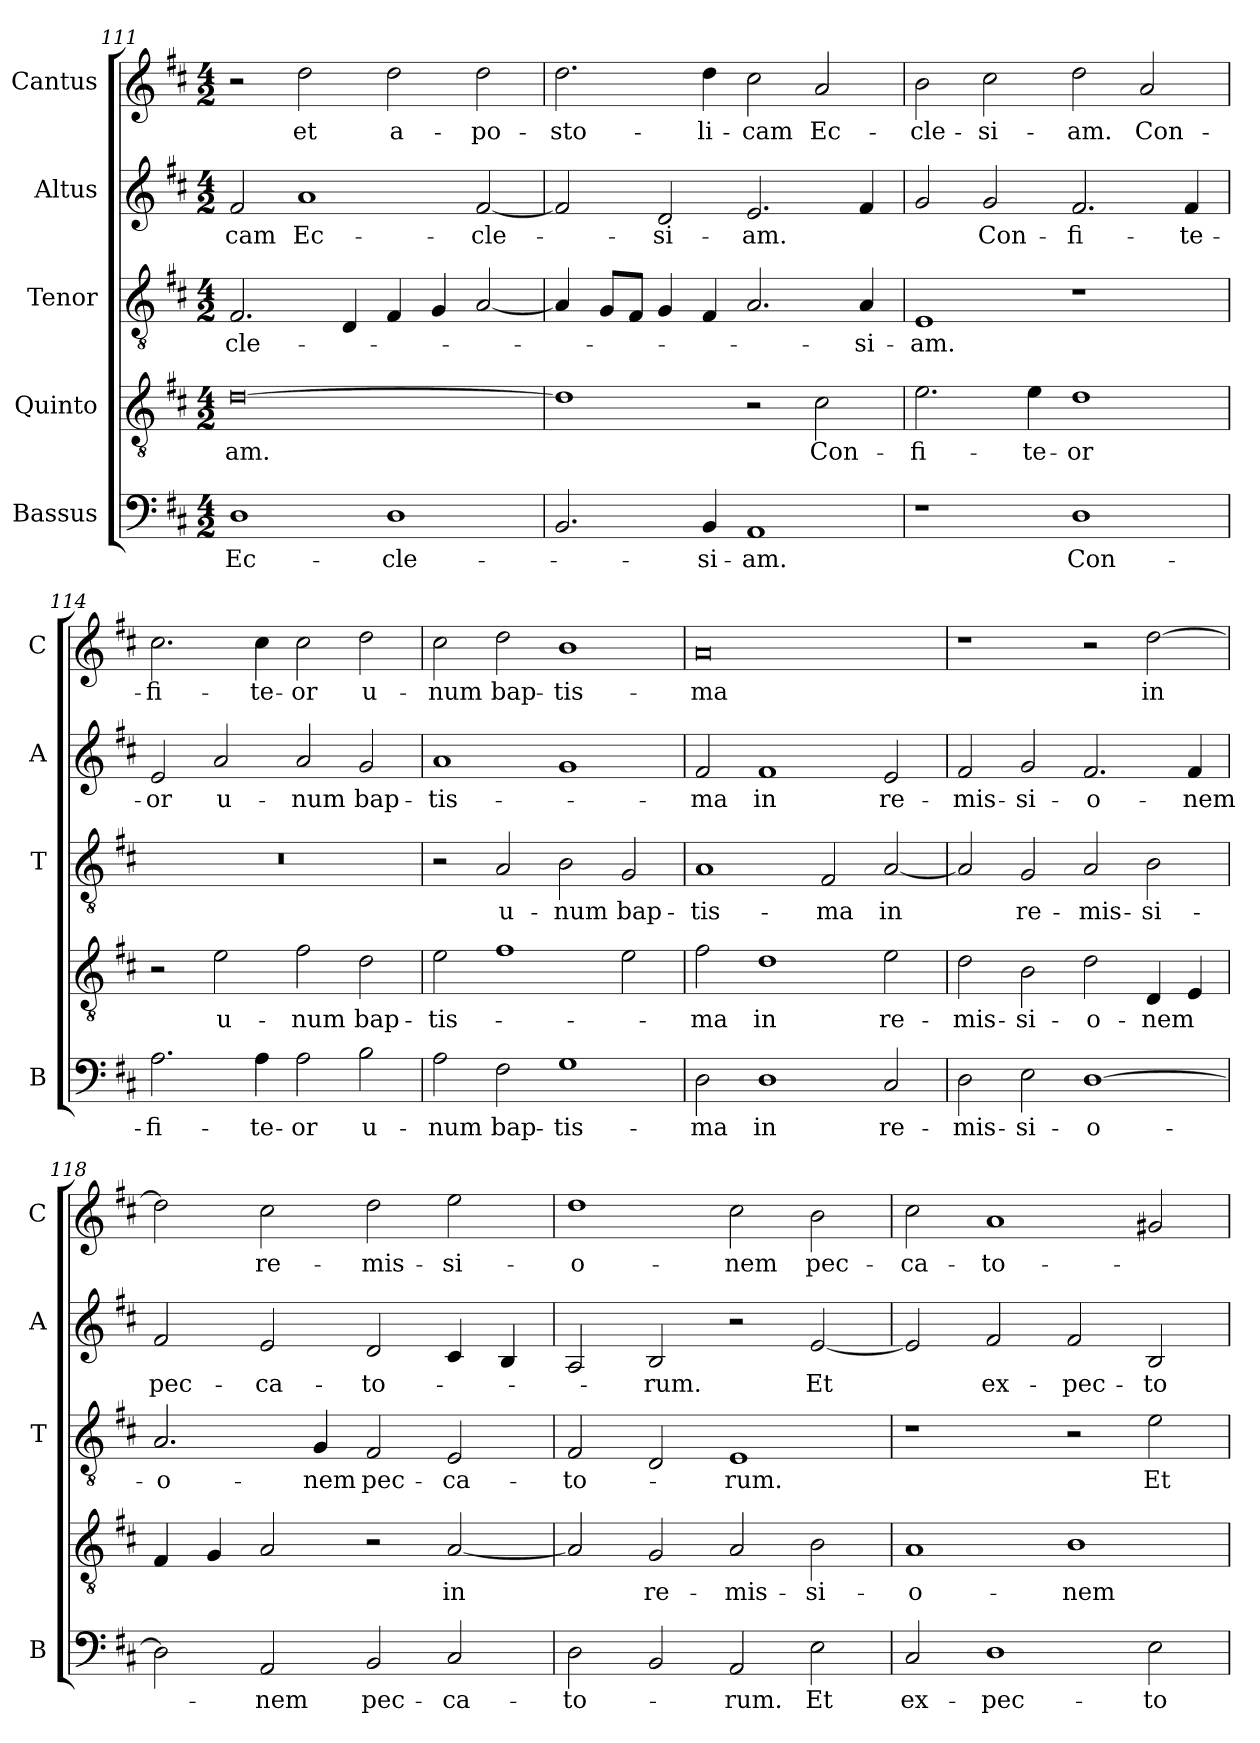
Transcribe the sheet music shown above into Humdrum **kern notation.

**kern	**text	**kern	**text	**kern	**text	**kern	**text	**kern	**text
*part5	*part5	*part4	*part4	*part3	*part3	*part2	*part2	*part1	*part1
*staff5	*staff5	*staff4	*staff4	*staff3	*staff3	*staff2	*staff2	*staff1	*staff1
*I"Bassus	*	*I"Quinto	*	*I"Tenor	*	*I"Altus	*	*I"Cantus	*
*I'B	*	*	*	*I'T	*	*I'A	*	*I'C	*
*clefF4	*	*clefGv2	*	*clefGv2	*	*clefG2	*	*clefG2	*
*k[f#c#]	*	*k[f#c#]	*	*k[f#c#]	*	*k[f#c#]	*	*k[f#c#]	*
*D:	*	*D:	*	*D:	*	*D:	*	*D:	*
*M4/2	*	*M4/2	*	*M4/2	*	*M4/2	*	*M4/2	*
=111	=111	=111	=111	=111	=111	=111	=111	=111	=111
!	!LO:LY:b	!	!LO:LY:b	!	!LO:LY:b	!	!LO:LY:b	!	!
1D	Ec-	[0d	-am.	2.F#/	-cle-	2f#/	-cam	2r	.
!	!	!	!	!	!	!	!LO:LY:b	!	!LO:LY:b
.	.	.	.	.	.	1a	Ec-	2dd\	et
.	.	.	.	4D/	.	.	.	.	.
!	!LO:LY:b	!	!	!	!	!	!	!	!LO:LY:b
1D	-cle-	.	.	4F#/	.	.	.	2dd\	a-
.	.	.	.	4G/	.	.	.	.	.
!	!	!	!	!	!	!	!LO:LY:b	!	!LO:LY:b
.	.	.	.	[2A/	.	[2f#/	-cle-	2dd\	-po-
=112	=112	=112	=112	=112	=112	=112	=112	=112	=112
!	!	!	!	!	!	!	!	!	!LO:LY:b
2.BB/	.	1d]	.	4A/]	.	2f#/]	.	2.dd\	-sto-
.	.	.	.	8G/L	.	.	.	.	.
.	.	.	.	8F#/J	.	.	.	.	.
!	!	!	!	!	!	!	!LO:LY:b	!	!
.	.	.	.	4G/	.	2d/	-si-	.	.
!	!LO:LY:b	!	!	!	!	!	!	!	!LO:LY:b
4BB/	-si-	.	.	4F#/	.	.	.	4dd\	-li-
!	!LO:LY:b	!	!	!	!	!	!LO:LY:b	!	!LO:LY:b
1AA	-am.	2r	.	2.A/	.	2.e/	-am.	2cc#\	-cam
!	!	!	!LO:LY:b	!	!	!	!	!	!LO:LY:b
.	.	2c#\	Con-	.	.	.	.	2a/	Ec-
!	!	!	!	!	!LO:LY:b	!	!	!	!
.	.	.	.	4A/	-si-	4f#/	.	.	.
!!LO:PB:g=z
=113	=113	=113	=113	=113	=113	=113	=113	=113	=113
!	!	!	!LO:LY:b	!	!LO:LY:b	!	!	!	!LO:LY:b
1r	.	2.e\	-fi-	1E	-am.	2g/	.	2b\	-cle-
!	!	!	!	!	!	!	!LO:LY:b	!	!LO:LY:b
.	.	.	.	.	.	2g/	Con-	2cc#\	-si-
!	!	!	!LO:LY:b	!	!	!	!	!	!
.	.	4e\	-te-	.	.	.	.	.	.
!	!LO:LY:b	!	!LO:LY:b	!	!	!	!LO:LY:b	!	!LO:LY:b
1D	Con-	1d	-or	1r	.	2.f#/	-fi-	2dd\	-am.
!	!	!	!	!	!	!	!	!	!LO:LY:b
.	.	.	.	.	.	.	.	2a/	Con-
!	!	!	!	!	!	!	!LO:LY:b	!	!
.	.	.	.	.	.	4f#/	-te-	.	.
=114	=114	=114	=114	=114	=114	=114	=114	=114	=114
!	!LO:LY:b	!	!	!	!	!	!LO:LY:b	!	!LO:LY:b
2.A\	-fi-	2r	.	0r	.	2e/	-or	2.cc#\	-fi-
!	!	!	!LO:LY:b	!	!	!	!LO:LY:b	!	!
.	.	2e\	u-	.	.	2a/	u-	.	.
!	!LO:LY:b	!	!	!	!	!	!	!	!LO:LY:b
4A\	-te-	.	.	.	.	.	.	4cc#\	-te-
!	!LO:LY:b	!	!LO:LY:b	!	!	!	!LO:LY:b	!	!LO:LY:b
2A\	-or	2f#\	-num	.	.	2a/	-num	2cc#\	-or
!	!LO:LY:b	!	!LO:LY:b	!	!	!	!LO:LY:b	!	!LO:LY:b
2B\	u-	2d\	bap-	.	.	2g/	bap-	2dd\	u-
=115	=115	=115	=115	=115	=115	=115	=115	=115	=115
!	!LO:LY:b	!	!LO:LY:b	!	!	!	!LO:LY:b	!	!LO:LY:b
2A\	-num	2e\	-tis-	2r	.	1a	-tis-	2cc#\	-num
!	!LO:LY:b	!	!	!	!LO:LY:b	!	!	!	!LO:LY:b
2F#\	bap-	1f#	.	2A/	u-	.	.	2dd\	bap-
!	!LO:LY:b	!	!	!	!LO:LY:b	!	!	!	!LO:LY:b
1G	-tis-	.	.	2B\	-num	1g	.	1b	-tis-
!	!	!	!	!	!LO:LY:b	!	!	!	!
.	.	2e\	.	2G/	bap-	.	.	.	.
=116	=116	=116	=116	=116	=116	=116	=116	=116	=116
!	!LO:LY:b	!	!LO:LY:b	!	!LO:LY:b	!	!LO:LY:b	!	!LO:LY:b
2D\	-ma	2f#\	-ma	1A	-tis-	2f#/	-ma	0a	-ma
!	!LO:LY:b	!	!LO:LY:b	!	!	!	!LO:LY:b	!	!
1D	in	1d	in	.	.	1f#	in	.	.
!	!	!	!	!	!LO:LY:b	!	!	!	!
.	.	.	.	2F#/	-ma	.	.	.	.
!	!LO:LY:b	!	!LO:LY:b	!	!LO:LY:b	!	!LO:LY:b	!	!
2C#/	re-	2e\	re-	[2A/	in	2e/	re-	.	.
=117	=117	=117	=117	=117	=117	=117	=117	=117	=117
!	!LO:LY:b	!	!LO:LY:b	!	!	!	!LO:LY:b	!	!
2D\	-mis-	2d\	-mis-	2A/]	.	2f#/	-mis-	1r	.
!	!LO:LY:b	!	!LO:LY:b	!	!LO:LY:b	!	!LO:LY:b	!	!
2E\	-si-	2B\	-si-	2G/	re-	2g/	-si-	.	.
!	!LO:LY:b	!	!LO:LY:b	!	!LO:LY:b	!	!LO:LY:b	!	!
[1D	-o-	2d\	-o-	2A/	-mis-	2.f#/	-o-	2r	.
!	!	!	!LO:LY:b	!	!LO:LY:b	!	!	!	!LO:LY:b
.	.	4D/	-nem	2B\	-si-	.	.	[2dd\	in
!	!	!	!	!	!	!	!LO:LY:b	!	!
.	.	4E/	.	.	.	4f#/	-nem	.	.
!!LO:LB:g=z
=118	=118	=118	=118	=118	=118	=118	=118	=118	=118
!	!	!	!	!	!LO:LY:b	!	!LO:LY:b	!	!
2D\]	.	4F#/	.	2.A/	-o-	2f#/	pec-	2dd\]	.
.	.	4G/	.	.	.	.	.	.	.
!	!LO:LY:b	!	!	!	!	!	!LO:LY:b	!	!LO:LY:b
2AA/	-nem	2A/	.	.	.	2e/	-ca-	2cc#\	re-
!	!	!	!	!	!LO:LY:b	!	!	!	!
.	.	.	.	4G/	-nem	.	.	.	.
!	!LO:LY:b	!	!	!	!LO:LY:b	!	!LO:LY:b	!	!LO:LY:b
2BB/	pec-	2r	.	2F#/	pec-	2d/	-to-	2dd\	-mis-
!	!LO:LY:b	!	!LO:LY:b	!	!LO:LY:b	!	!	!	!LO:LY:b
2C#/	-ca-	[2A/	in	2E/	-ca-	4c#/	.	2ee\	-si-
.	.	.	.	.	.	4B/	.	.	.
=119	=119	=119	=119	=119	=119	=119	=119	=119	=119
!	!LO:LY:b	!	!	!	!LO:LY:b	!	!	!	!LO:LY:b
2D\	-to-	2A/]	.	2F#/	-to-	2A/	.	1dd	-o-
!	!	!	!LO:LY:b	!	!	!	!LO:LY:b	!	!
2BB/	.	2G/	re-	2D/	.	2B/	-rum.	.	.
!	!LO:LY:b	!	!LO:LY:b	!	!LO:LY:b	!	!	!	!LO:LY:b
2AA/	-rum.	2A/	-mis-	1E	-rum.	2r	.	2cc#\	-nem
!	!LO:LY:b	!	!LO:LY:b	!	!	!	!LO:LY:b	!	!LO:LY:b
2E\	Et	2B\	-si-	.	.	[2e/	Et	2b\	pec-
=120	=120	=120	=120	=120	=120	=120	=120	=120	=120
!	!LO:LY:b	!	!LO:LY:b	!	!	!	!	!	!LO:LY:b
2C#/	ex-	1A	-o-	1r	.	2e/]	.	2cc#\	-ca-
!	!LO:LY:b	!	!	!	!	!	!LO:LY:b	!	!LO:LY:b
1D	-pec-	.	.	.	.	2f#/	ex-	1a	-to-
!	!	!	!LO:LY:b	!	!	!	!LO:LY:b	!	!
.	.	1B	-nem	2r	.	2f#/	-pec-	.	.
!	!LO:LY:b	!	!	!	!LO:LY:b	!	!LO:LY:b	!	!
2E\	-to	.	.	2e\	Et	2B/	-to	2g#X/	.
=	=	=	=	=	=	=	=	=	=
*-	*-	*-	*-	*-	*-	*-	*-	*-	*-
